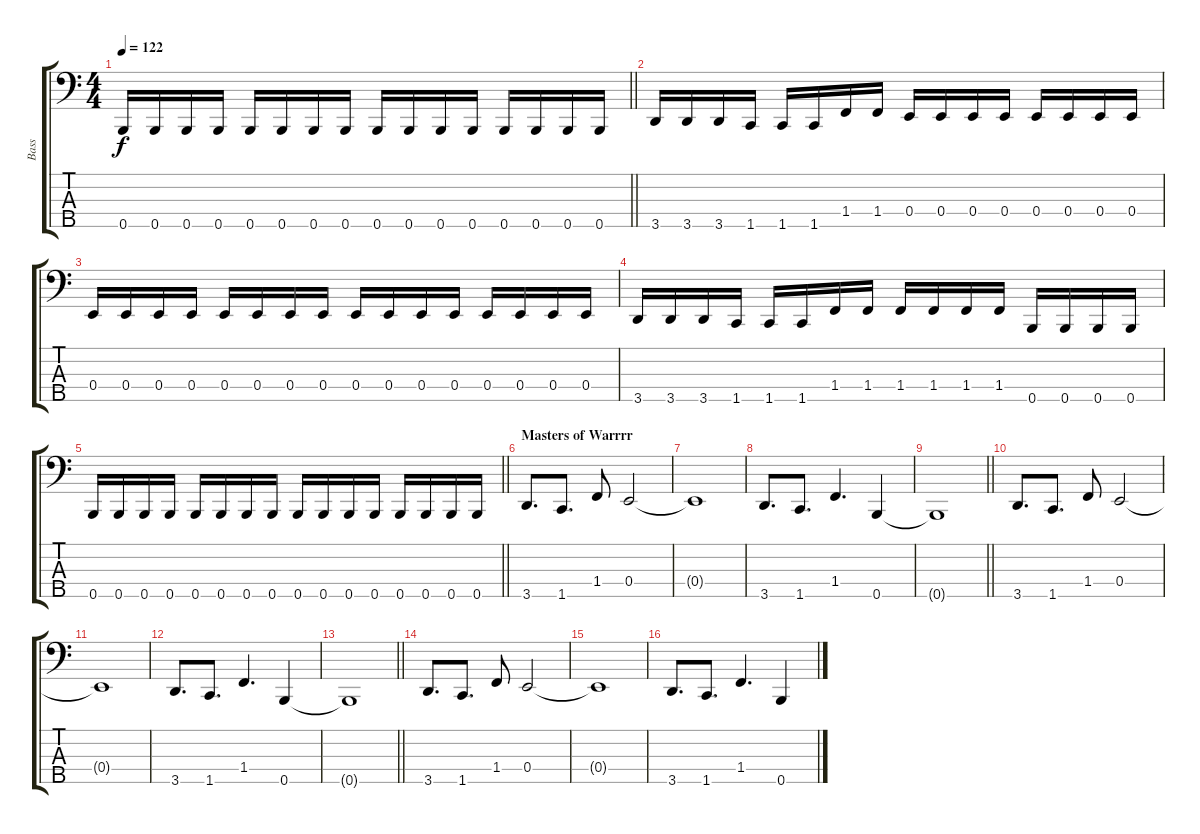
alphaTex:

\track ("Bass" "Bass") {instrument electricbassfinger}
\staff {score tabs}
\tuning (G2 D2 A1 E1 B0) {hide}
\ts (4 4)
\tempo 122
\clef f4
\barLineRight lightlight
\ks c
0.5.16{dy f} 0.5.16 0.5.16 0.5.16 0.5.16 0.5.16 0.5.16 0.5.16 0.5.16 0.5.16 0.5.16 0.5.16 0.5.16 0.5.16 0.5.16 0.5.16 |
\section ("" "")
3.5.16 3.5.16 3.5.16 1.5.16 1.5.16 1.5.16 1.4.16 1.4.16 0.4.16 0.4.16 0.4.16 0.4.16 0.4.16 0.4.16 0.4.16 0.4.16 |
0.4.16 0.4.16 0.4.16 0.4.16 0.4.16 0.4.16 0.4.16 0.4.16 0.4.16 0.4.16 0.4.16 0.4.16 0.4.16 0.4.16 0.4.16 0.4.16 |
3.5.16 3.5.16 3.5.16 1.5.16 1.5.16 1.5.16 1.4.16 1.4.16 1.4.16 1.4.16 1.4.16 1.4.16 0.5.16 0.5.16 0.5.16 0.5.16 |
\barLineRight lightlight
0.5.16 0.5.16 0.5.16 0.5.16 0.5.16 0.5.16 0.5.16 0.5.16 0.5.16 0.5.16 0.5.16 0.5.16 0.5.16 0.5.16 0.5.16 0.5.16 |
\section ("" "Masters of Warrrr")
3.5.8{d} 1.5.8{d} 1.4.8 0.4.2 |
0.4{t}.1 |
3.5.8{d} 1.5.8{d} 1.4.4{d} 0.5.4 |
\barLineRight lightlight
0.5{t}.1 |
\section ("" "")
3.5.8{d} 1.5.8{d} 1.4.8 0.4.2 |
0.4{t}.1 |
3.5.8{d} 1.5.8{d} 1.4.4{d} 0.5.4 |
\barLineRight lightlight
0.5{t}.1 |
\section ("" "")
3.5.8{d} 1.5.8{d} 1.4.8 0.4.2 |
0.4{t}.1 |
3.5.8{d} 1.5.8{d} 1.4.4{d} 0.5.4
